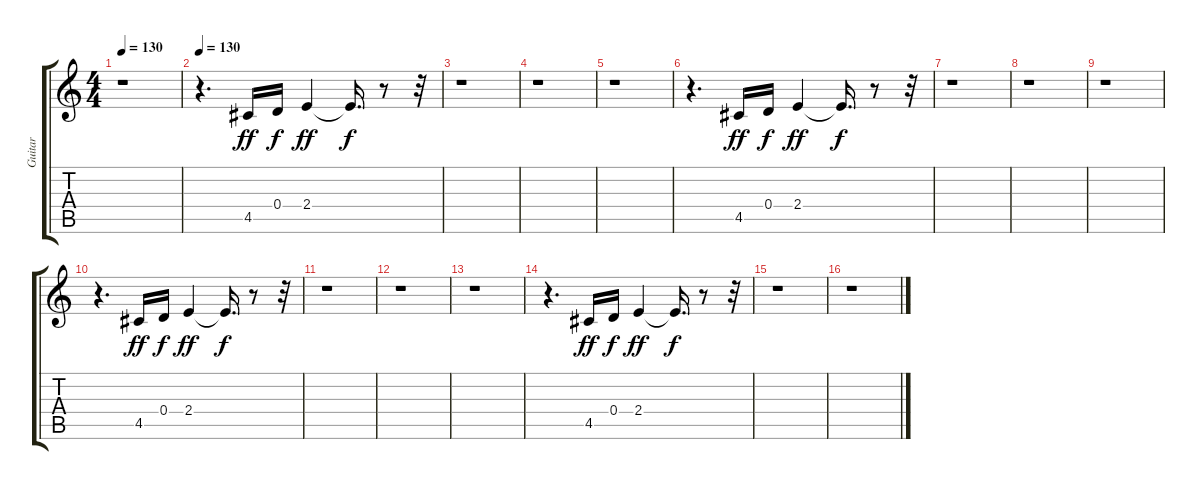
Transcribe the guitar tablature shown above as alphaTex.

\track ("Guitar" "Guitar") {instrument electricguitarmuted}
\staff {score tabs}
\tuning (E4 B3 G3 D3 A2 E2) {hide}
\ts (4 4)
\tempo 130
\clef g2
\ks c
r.1{dy f} |
\tempo 130
r.4{d} 4.5.16{dy ff} 0.4.16{dy f} 2.4.4{dy ff} 2.4{t}.16{d dy f} r.8 r.32 |
r.1 |
r.1 |
r.1 |
r.4{d} 4.5.16{dy ff} 0.4.16{dy f} 2.4.4{dy ff} 2.4{t}.16{d dy f} r.8 r.32 |
r.1 |
r.1 |
r.1 |
r.4{d} 4.5.16{dy ff} 0.4.16{dy f} 2.4.4{dy ff} 2.4{t}.16{d dy f} r.8 r.32 |
r.1 |
r.1 |
r.1 |
r.4{d} 4.5.16{dy ff} 0.4.16{dy f} 2.4.4{dy ff} 2.4{t}.16{d dy f} r.8 r.32 |
r.1 |
r.1
